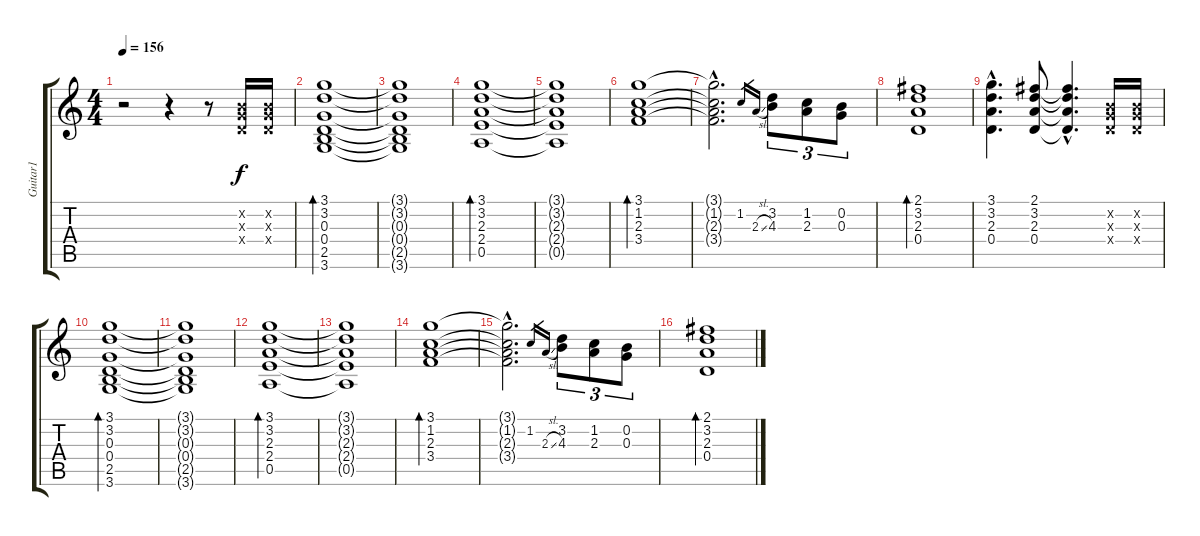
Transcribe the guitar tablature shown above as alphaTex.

\track ("Guitar1" "Guitar1") {instrument acousticguitarsteel}
\staff {score tabs}
\tuning (E4 B3 G3 D3 A2 E2) {hide}
\ts (4 4)
\tempo 156
\clef g2
\ks c
r.2{dy f instrument acousticguitarsteel} r.4 r.8 (0.2{x} 0.3{x} 0.4{x}).16 (0.2{x} 0.3{x} 0.4{x}).16 |
(3.1 3.2 0.3 0.4 2.5 3.6).1{bd 120} |
(3.1{t} 3.2{t} 0.3{t} 0.4{t} 2.5{t} 3.6{t}).1 |
(3.1 3.2 2.3 2.4 0.5).1{bd 120} |
(3.1{t} 3.2{t} 2.3{t} 2.4{t} 0.5{t}).1 |
(3.1 1.2 2.3 3.4).1{bd 120} |
(3.1{hac t} 1.2{hac t} 2.3{hac t} 3.4{hac t}).2{d} 1.2.16{gr} 2.3{sl}.16{gr} (3.2 4.3).8{tu (3 2)} (1.2 2.3).8{tu (3 2)} (0.2 0.3).8{tu (3 2)} |
(2.1 3.2 2.3 0.4).1{bd 120} |
(3.1{hac} 3.2{hac} 2.3{hac} 0.4{hac}).4{d} (2.1 3.2 2.3 0.4).8 (2.1{hac t} 3.2{hac t} 2.3{hac t} 0.4{hac t}).4{d} (0.2{x} 0.3{x} 0.4{x}).16 (0.2{x} 0.3{x} 0.4{x}).16 |
(3.1 3.2 0.3 0.4 2.5 3.6).1{bd 120} |
(3.1{t} 3.2{t} 0.3{t} 0.4{t} 2.5{t} 3.6{t}).1 |
(3.1 3.2 2.3 2.4 0.5).1{bd 120} |
(3.1{t} 3.2{t} 2.3{t} 2.4{t} 0.5{t}).1 |
(3.1 1.2 2.3 3.4).1{bd 120} |
(3.1{hac t} 1.2{hac t} 2.3{hac t} 3.4{hac t}).2{d} 1.2.16{gr} 2.3{sl}.16{gr} (3.2 4.3).8{tu (3 2)} (1.2 2.3).8{tu (3 2)} (0.2 0.3).8{tu (3 2)} |
(2.1 3.2 2.3 0.4).1{bd 120}
